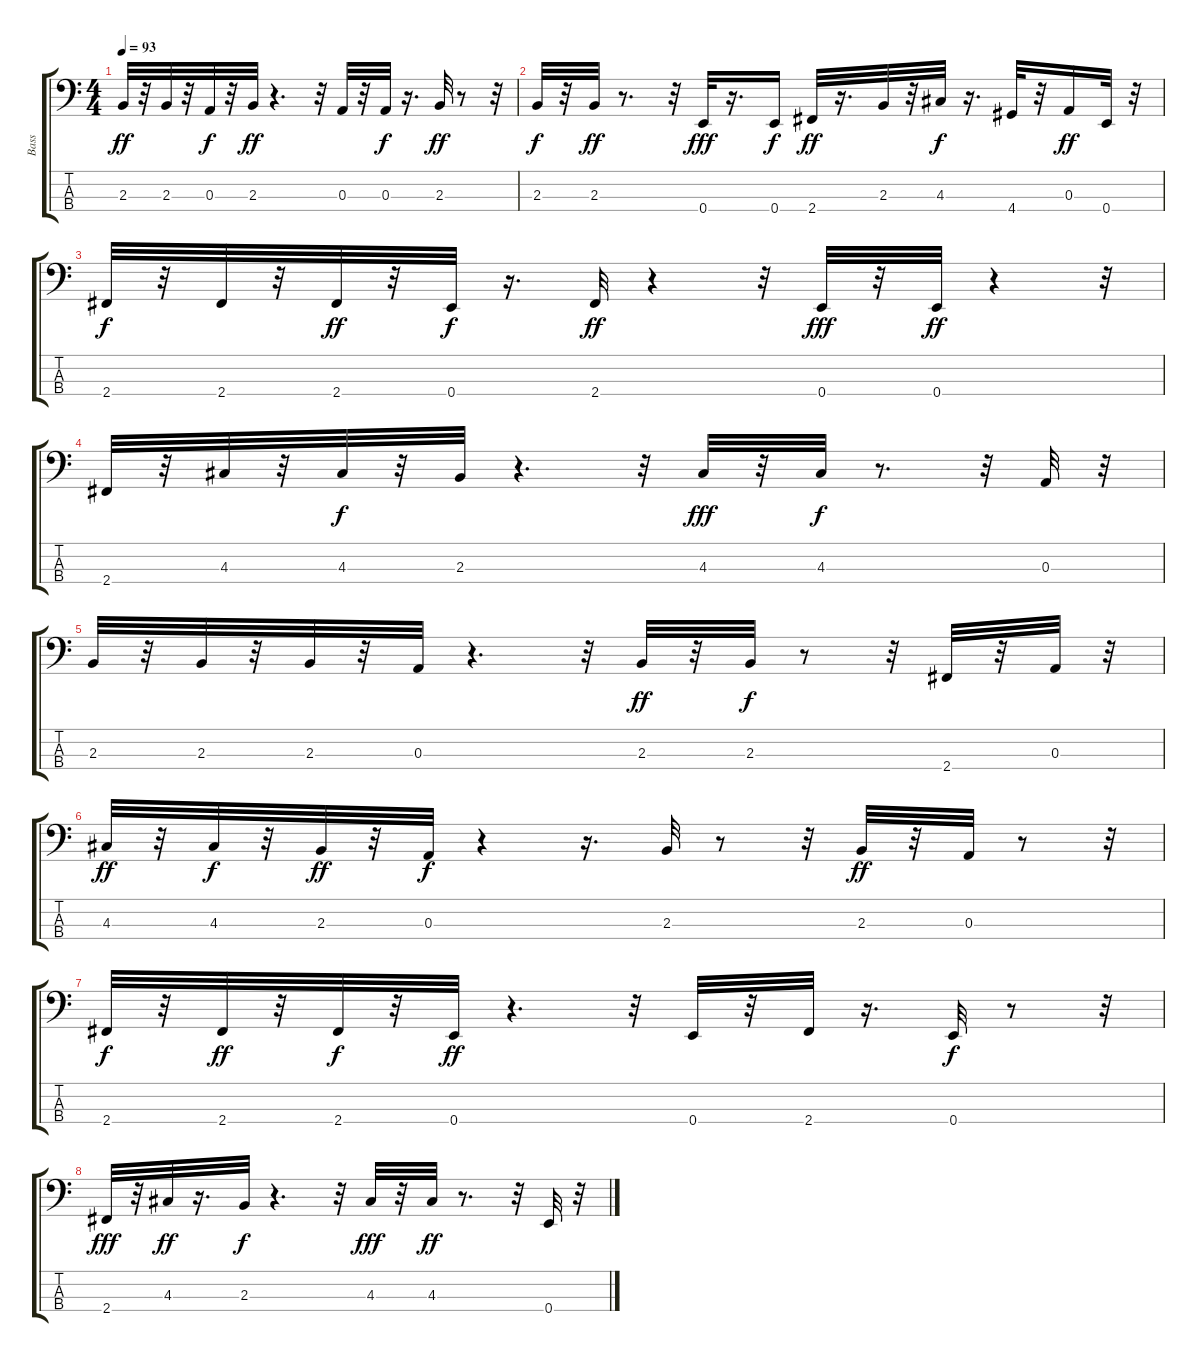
\track ("Bass" "Bass") {instrument electricbassfinger}
\staff {score tabs}
\tuning (G2 D2 A1 E1) {hide}
\ts (4 4)
\tempo 93
\clef f4
\ks c
2.3.32{dy ff} r.32 2.3.32 r.32 0.3.32{dy f} r.32 2.3.32{dy ff} r.4{d} r.32 0.3.32 r.32 0.3.32{dy f} r.16{d} 2.3.32{dy ff} r.8 r.32 |
2.3.32{dy f} r.32 2.3.32{dy ff} r.8{d} r.32 0.4.32{dy fff} r.16{d} 0.4.16{dy f} 2.4.32{dy ff} r.16{d} 2.3.32 r.32 4.3.32{dy f} r.16{d} 4.4.32 r.32 0.3.16{dy ff} 0.4.32 r.32 |
2.4.32{dy f} r.32 2.4.32 r.32 2.4.32{dy ff} r.32 0.4.32{dy f} r.16{d} 2.4.32{dy ff} r.4 r.32 0.4.32{dy fff} r.32 0.4.32{dy ff} r.4 r.32 |
2.4.32 r.32 4.3.32 r.32 4.3.32{dy f} r.32 2.3.32 r.4{d} r.32 4.3.32{dy fff} r.32 4.3.32{dy f} r.8{d} r.32 0.3.32 r.32 |
2.3.32 r.32 2.3.32 r.32 2.3.32 r.32 0.3.32 r.4{d} r.32 2.3.32{dy ff} r.32 2.3.32{dy f} r.8 r.32 2.4.32 r.32 0.3.32 r.32 |
4.3.32{dy ff} r.32 4.3.32{dy f} r.32 2.3.32{dy ff} r.32 0.3.32{dy f} r.4 r.16{d} 2.3.32 r.8 r.32 2.3.32{dy ff} r.32 0.3.32 r.8 r.32 |
2.4.32{dy f} r.32 2.4.32{dy ff} r.32 2.4.32{dy f} r.32 0.4.32{dy ff} r.4{d} r.32 0.4.32 r.32 2.4.32 r.16{d} 0.4.32{dy f} r.8 r.32 |
2.4.32{dy fff} r.32 4.3.32{dy ff} r.16{d} 2.3.32{dy f} r.4{d} r.32 4.3.32{dy fff} r.32 4.3.32{dy ff} r.8{d} r.32 0.4.32 r.32
